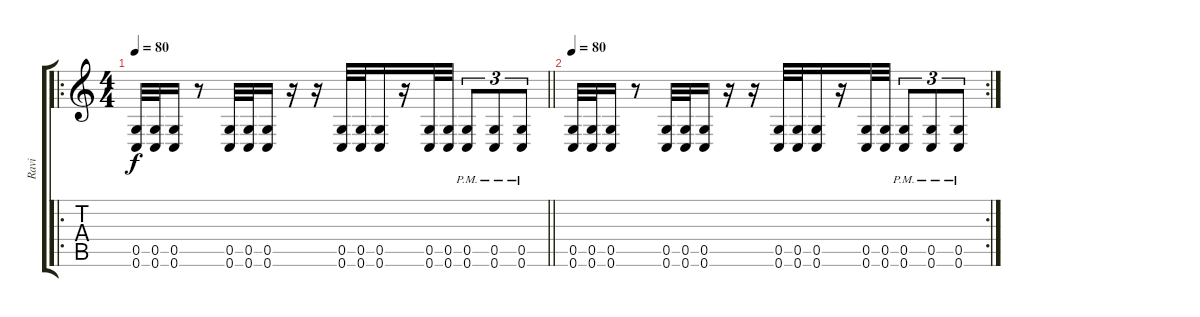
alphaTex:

\track ("Ravi" "Ravi") {instrument distortionguitar}
\staff {score tabs}
\tuning (D4 A3 F3 C3 G2 C2) {hide}
\ro
\ts (4 4)
\tempo 80
\clef g2
\barLineRight lightlight
\ks c
(0.5 0.6).32{dy f} (0.5 0.6).32 (0.5 0.6).16 r.8 (0.5 0.6).32 (0.5 0.6).32 (0.5 0.6).16 r.16 r.16 (0.5 0.6).32 (0.5 0.6).32 (0.5 0.6).16 r.16 (0.5 0.6).32 (0.5 0.6).32 (0.5{pm} 0.6{pm}).8{tu (3 2)} (0.5{pm} 0.6{pm}).8{tu (3 2)} (0.5{pm} 0.6{pm}).8{tu (3 2)} |
\rc 2
\tempo 80
(0.5 0.6).32 (0.5 0.6).32 (0.5 0.6).16 r.8 (0.5 0.6).32 (0.5 0.6).32 (0.5 0.6).16 r.16 r.16 (0.5 0.6).32 (0.5 0.6).32 (0.5 0.6).16 r.16 (0.5 0.6).32 (0.5 0.6).32 (0.5{pm} 0.6{pm}).8{tu (3 2)} (0.5{pm} 0.6{pm}).8{tu (3 2)} (0.5{pm} 0.6{pm}).8{tu (3 2)}
